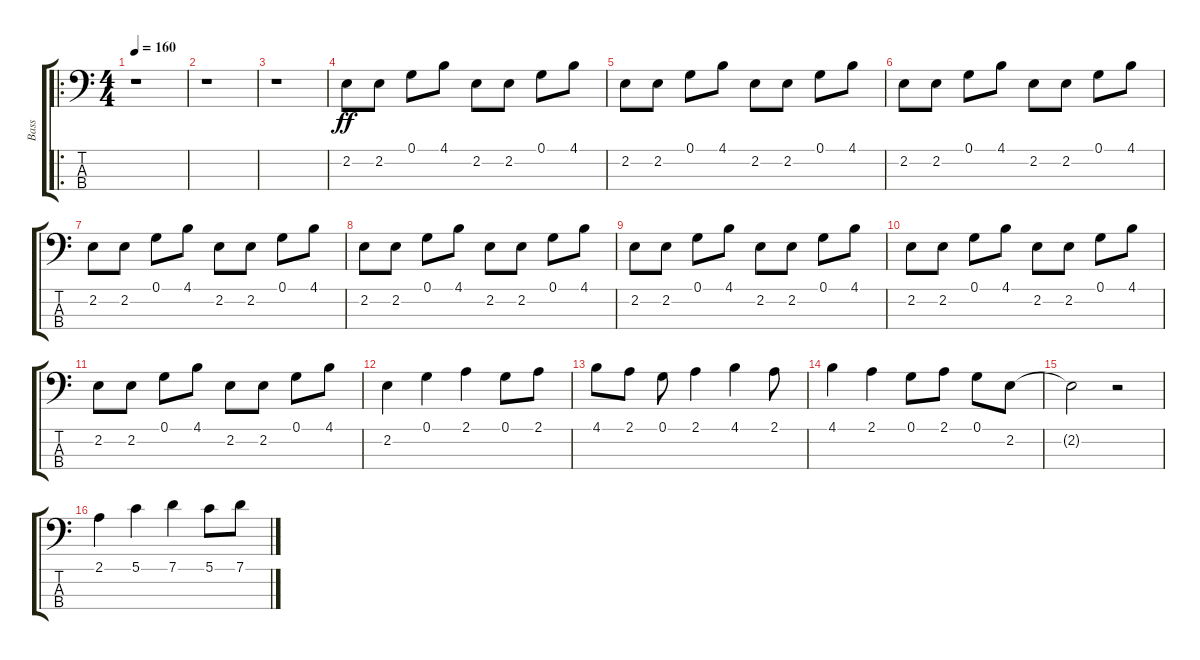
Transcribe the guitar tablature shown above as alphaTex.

\track ("Bass" "Bass") {instrument electricbassfinger}
\staff {score tabs}
\tuning (G2 D2 A1 E1) {hide}
\ro
\ts (4 4)
\tempo 160
\clef f4
\ks c
r.1{dy ff instrument electricbassfinger} |
r.1 |
r.1 |
2.2.8 2.2.8 0.1.8 4.1.8 2.2.8 2.2.8 0.1.8 4.1.8 |
2.2.8 2.2.8 0.1.8 4.1.8 2.2.8 2.2.8 0.1.8 4.1.8 |
2.2.8 2.2.8 0.1.8 4.1.8 2.2.8 2.2.8 0.1.8 4.1.8 |
2.2.8 2.2.8 0.1.8 4.1.8 2.2.8 2.2.8 0.1.8 4.1.8 |
2.2.8 2.2.8 0.1.8 4.1.8 2.2.8 2.2.8 0.1.8 4.1.8 |
2.2.8 2.2.8 0.1.8 4.1.8 2.2.8 2.2.8 0.1.8 4.1.8 |
2.2.8 2.2.8 0.1.8 4.1.8 2.2.8 2.2.8 0.1.8 4.1.8 |
2.2.8 2.2.8 0.1.8 4.1.8 2.2.8 2.2.8 0.1.8 4.1.8 |
2.2.4 0.1.4 2.1.4 0.1.8 2.1.8 |
4.1.8 2.1.8 0.1.8 2.1.4 4.1.4 2.1.8 |
4.1.4 2.1.4 0.1.8 2.1.8 0.1.8 2.2.8 |
2.2{t}.2 r.2 |
2.1.4 5.1.4 7.1.4 5.1.8 7.1.8
